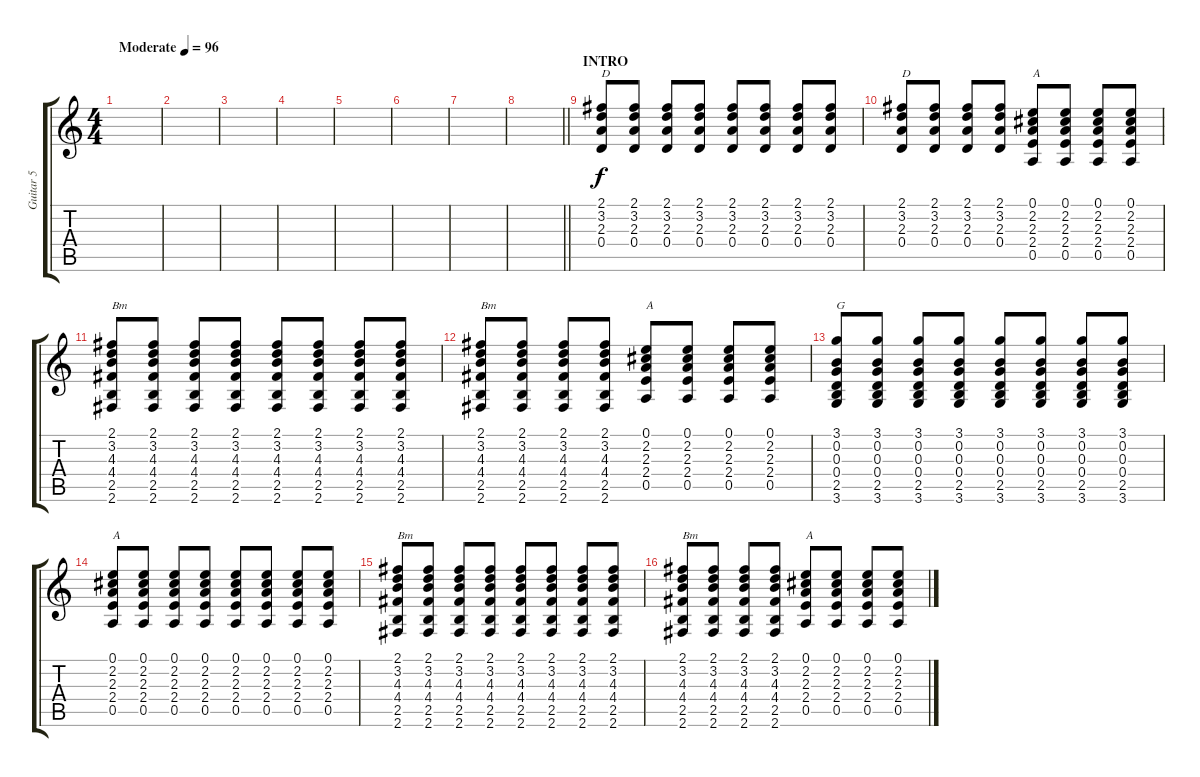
\track ("Guitar 5" "Guitar 5") {instrument acousticguitarsteel}
\staff {score tabs}
\tuning (E4 B3 G3 D3 A2 E2) {hide}
\ts (4 4)
\tempo (96 "Moderate")
\clef g2
\ks c
|
|
|
|
|
|
|
\barLineRight lightlight
|
\section ("" "INTRO")
(2.1 3.2 2.3 0.4).8{txt "D"} (2.1 3.2 2.3 0.4).8 (2.1 3.2 2.3 0.4).8 (2.1 3.2 2.3 0.4).8 (2.1 3.2 2.3 0.4).8 (2.1 3.2 2.3 0.4).8 (2.1 3.2 2.3 0.4).8 (2.1 3.2 2.3 0.4).8 |
(2.1 3.2 2.3 0.4).8{txt "D"} (2.1 3.2 2.3 0.4).8 (2.1 3.2 2.3 0.4).8 (2.1 3.2 2.3 0.4).8 (0.1 2.2 2.3 2.4 0.5).8{txt "A"} (0.1 2.2 2.3 2.4 0.5).8 (0.1 2.2 2.3 2.4 0.5).8 (0.1 2.2 2.3 2.4 0.5).8 |
(2.1 3.2 4.3 4.4 2.5 2.6).8{txt "Bm"} (2.1 3.2 4.3 4.4 2.5 2.6).8 (2.1 3.2 4.3 4.4 2.5 2.6).8 (2.1 3.2 4.3 4.4 2.5 2.6).8 (2.1 3.2 4.3 4.4 2.5 2.6).8 (2.1 3.2 4.3 4.4 2.5 2.6).8 (2.1 3.2 4.3 4.4 2.5 2.6).8 (2.1 3.2 4.3 4.4 2.5 2.6).8 |
(2.1 3.2 4.3 4.4 2.5 2.6).8{txt "Bm"} (2.1 3.2 4.3 4.4 2.5 2.6).8 (2.1 3.2 4.3 4.4 2.5 2.6).8 (2.1 3.2 4.3 4.4 2.5 2.6).8 (0.1 2.2 2.3 2.4 0.5).8{txt "A"} (0.1 2.2 2.3 2.4 0.5).8 (0.1 2.2 2.3 2.4 0.5).8 (0.1 2.2 2.3 2.4 0.5).8 |
(3.1 0.2 0.3 0.4 2.5 3.6).8{txt "G"} (3.1 0.2 0.3 0.4 2.5 3.6).8 (3.1 0.2 0.3 0.4 2.5 3.6).8 (3.1 0.2 0.3 0.4 2.5 3.6).8 (3.1 0.2 0.3 0.4 2.5 3.6).8 (3.1 0.2 0.3 0.4 2.5 3.6).8 (3.1 0.2 0.3 0.4 2.5 3.6).8 (3.1 0.2 0.3 0.4 2.5 3.6).8 |
(0.1 2.2 2.3 2.4 0.5).8{txt "A"} (0.1 2.2 2.3 2.4 0.5).8 (0.1 2.2 2.3 2.4 0.5).8 (0.1 2.2 2.3 2.4 0.5).8 (0.1 2.2 2.3 2.4 0.5).8 (0.1 2.2 2.3 2.4 0.5).8 (0.1 2.2 2.3 2.4 0.5).8 (0.1 2.2 2.3 2.4 0.5).8 |
(2.1 3.2 4.3 4.4 2.5 2.6).8{txt "Bm"} (2.1 3.2 4.3 4.4 2.5 2.6).8 (2.1 3.2 4.3 4.4 2.5 2.6).8 (2.1 3.2 4.3 4.4 2.5 2.6).8 (2.1 3.2 4.3 4.4 2.5 2.6).8 (2.1 3.2 4.3 4.4 2.5 2.6).8 (2.1 3.2 4.3 4.4 2.5 2.6).8 (2.1 3.2 4.3 4.4 2.5 2.6).8 |
(2.1 3.2 4.3 4.4 2.5 2.6).8{txt "Bm"} (2.1 3.2 4.3 4.4 2.5 2.6).8 (2.1 3.2 4.3 4.4 2.5 2.6).8 (2.1 3.2 4.3 4.4 2.5 2.6).8 (0.1 2.2 2.3 2.4 0.5).8{txt "A"} (0.1 2.2 2.3 2.4 0.5).8 (0.1 2.2 2.3 2.4 0.5).8 (0.1 2.2 2.3 2.4 0.5).8
